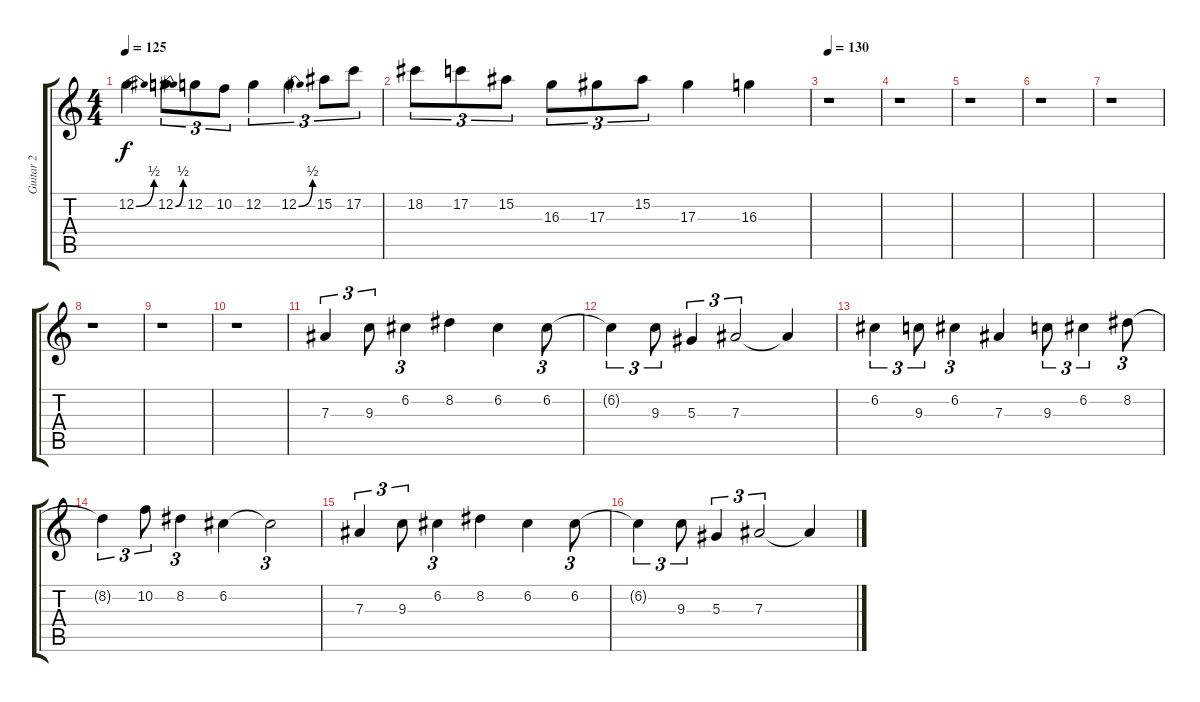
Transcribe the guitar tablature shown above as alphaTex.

\track ("Guitar 2" "Guitar 2") {instrument distortionguitar}
\staff {score tabs}
\tuning (C4 G3 Eb3 Bb2 F2 C2) {hide}
\ts (4 4)
\tempo 125
\clef g2
\ks c
12.2{be (bend 0 0 60 2)}.4{dy f} 12.2{be (bend 0 0 60 2)}.8{tu (3 2)} 12.2.8{tu (3 2)} 10.2.8{tu (3 2)} 12.2.4{tu (3 2)} 12.2{be (bend 0 0 60 2)}.4{tu (3 2)} 15.2.8{tu (3 2)} 17.2.8{tu (3 2)} |
18.2.8{tu (3 2)} 17.2.8{tu (3 2)} 15.2.8{tu (3 2)} 16.3.8{tu (3 2)} 17.3.8{tu (3 2)} 15.2.8{tu (3 2)} 17.3.4 16.3.4 |
\tempo 130
r.1 |
r.1 |
r.1 |
r.1 |
r.1 |
r.1 |
r.1 |
r.1 |
7.3.4{tu (3 2)} 9.3.8{tu (3 2)} 6.2.4{tu (3 2)} 8.2.4 6.2.4 6.2.8{tu (3 2)} |
6.2{t}.4{tu (3 2)} 9.3.8{tu (3 2)} 5.3.4{tu (3 2)} 7.3.2{tu (3 2)} 7.3{t}.4 |
6.2.4{tu (3 2)} 9.3.8{tu (3 2)} 6.2.4{tu (3 2)} 7.3.4 9.3.8{tu (3 2)} 6.2.4{tu (3 2)} 8.2.8{tu (3 2)} |
8.2{t}.4{tu (3 2)} 10.2.8{tu (3 2)} 8.2.4{tu (3 2)} 6.2.4 6.2{t}.2{tu (3 2)} |
7.3.4{tu (3 2)} 9.3.8{tu (3 2)} 6.2.4{tu (3 2)} 8.2.4 6.2.4 6.2.8{tu (3 2)} |
6.2{t}.4{tu (3 2)} 9.3.8{tu (3 2)} 5.3.4{tu (3 2)} 7.3.2{tu (3 2)} 7.3{t}.4
